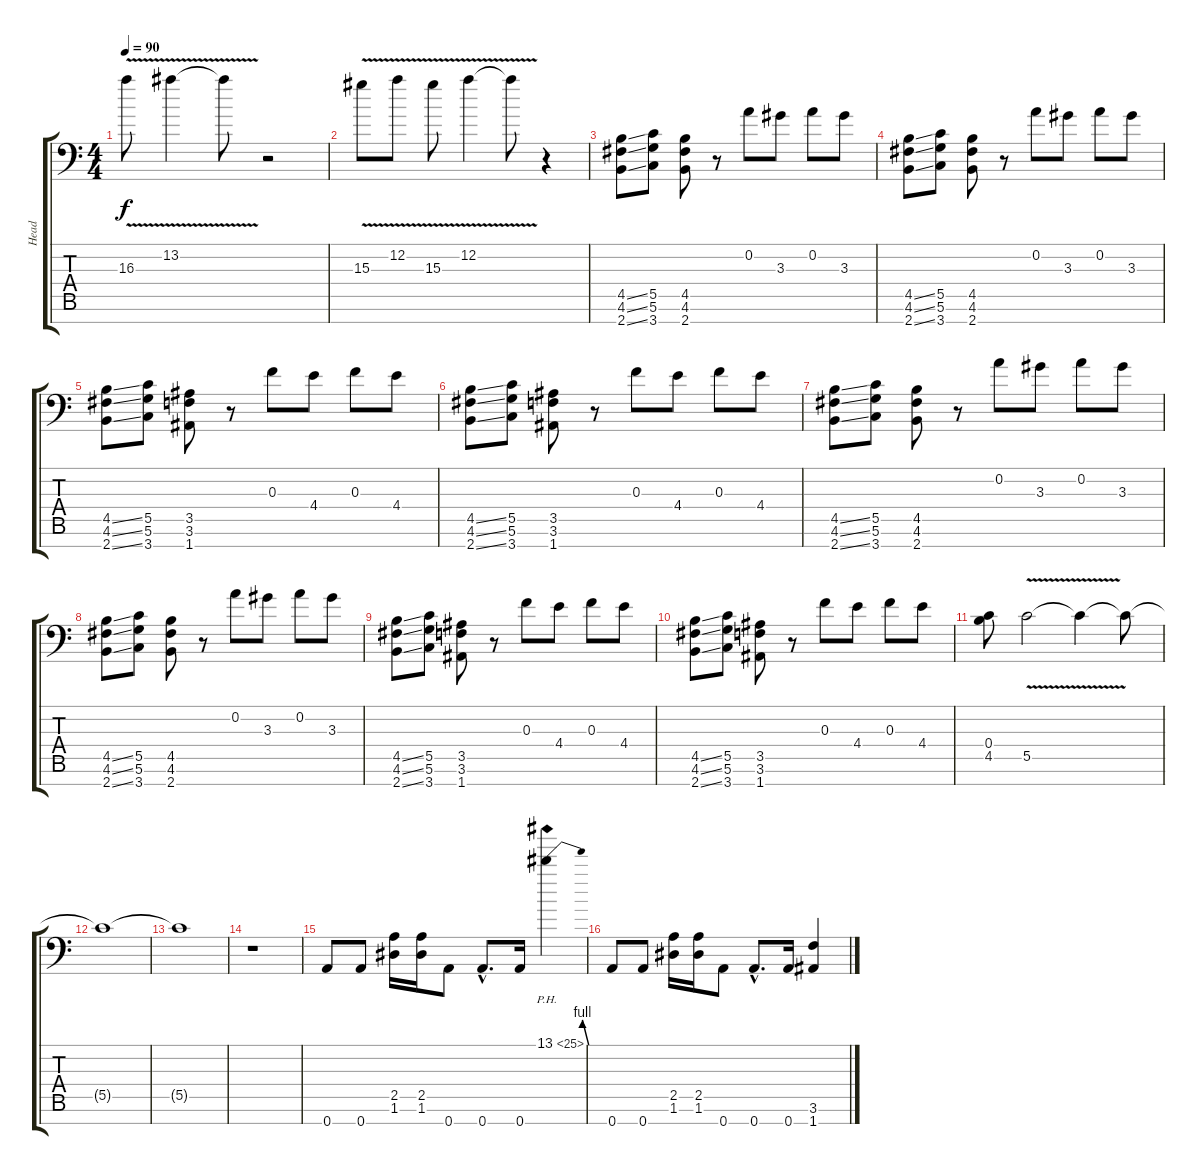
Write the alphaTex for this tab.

\track ("Head" "Head") {instrument distortionguitar}
\staff {score tabs}
\tuning (D4 A3 F3 C3 G2 D2 A1) {hide}
\ts (4 4)
\tempo 90
\clef f4
\ks c
16.3{v}.8{dy f} 13.2{v}.4 13.2{t}.8 r.2 |
15.3{v}.8 12.2{v}.8 15.3{v}.8 12.2{v}.4 12.2{t}.8 r.4 |
(4.5{ss} 4.6{ss} 2.7{ss}).8{volume 13} (5.5 5.6 3.7).8 (4.5 4.6 2.7).8 r.8 0.2.8 3.3.8 0.2.8 3.3.8 |
(4.5{ss} 4.6{ss} 2.7{ss}).8{volume 13} (5.5 5.6 3.7).8 (4.5 4.6 2.7).8 r.8 0.2.8 3.3.8 0.2.8 3.3.8 |
(4.5{ss} 4.6{ss} 2.7{ss}).8{volume 13} (5.5 5.6 3.7).8 (3.5 3.6 1.7).8 r.8 0.3.8 4.4.8 0.3.8 4.4.8 |
(4.5{ss} 4.6{ss} 2.7{ss}).8{volume 13} (5.5 5.6 3.7).8 (3.5 3.6 1.7).8 r.8 0.3.8 4.4.8 0.3.8 4.4.8 |
(4.5{ss} 4.6{ss} 2.7{ss}).8{volume 13} (5.5 5.6 3.7).8 (4.5 4.6 2.7).8 r.8 0.2.8 3.3.8 0.2.8 3.3.8 |
(4.5{ss} 4.6{ss} 2.7{ss}).8{volume 13} (5.5 5.6 3.7).8 (4.5 4.6 2.7).8 r.8 0.2.8 3.3.8 0.2.8 3.3.8 |
(4.5{ss} 4.6{ss} 2.7{ss}).8{volume 13} (5.5 5.6 3.7).8 (3.5 3.6 1.7).8 r.8 0.3.8 4.4.8 0.3.8 4.4.8 |
(4.5{ss} 4.6{ss} 2.7{ss}).8{volume 13} (5.5 5.6 3.7).8 (3.5 3.6 1.7).8 r.8 0.3.8 4.4.8 0.3.8 4.4.8 |
(0.4 4.5).8 5.5{v}.2 5.5{t}.4 5.5{t}.8 |
5.5{t}.1 |
5.5{t}.1 |
r.1 |
0.7.8 0.7.8 (2.5 1.6).16 (2.5 1.6).16 0.7.8 0.7{hac}.8{d} 0.7.16 13.1{be (bend 0 0 60 4) ph 12}.4 |
0.7.8 0.7.8 (2.5 1.6).16 (2.5 1.6).16 0.7.8 0.7{hac}.8{d} 0.7.16 (3.6 1.7).4
